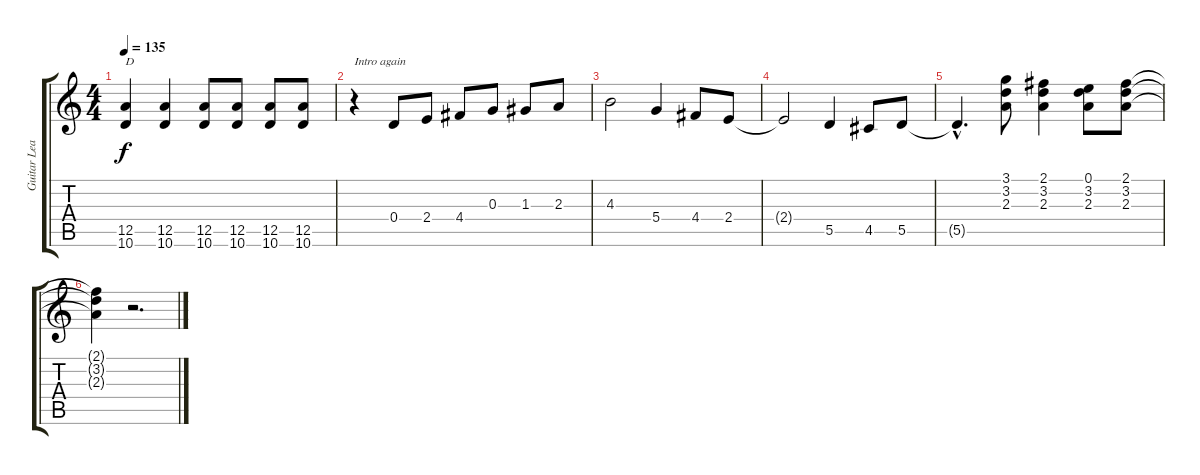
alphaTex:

\track ("Guitar Lead" "Guitar Lea") {instrument distortionguitar}
\staff {score tabs}
\tuning (E4 B3 G3 D3 A2 E2) {hide}
\ts (4 4)
\tempo 135
\clef g2
\ks c
(12.5 10.6).4{txt "D" dy f} (12.5 10.6).4 (12.5 10.6).8 (12.5 10.6).8 (12.5 10.6).8 (12.5 10.6).8 |
r.4{txt "Intro again"} 0.4.8{volume 8} 2.4.8 4.4.8 0.3.8 1.3.8 2.3.8 |
4.3.2 5.4.4 4.4.8 2.4.8 |
2.4{t}.2 5.5.4 4.5.8 5.5.8 |
5.5{hac t}.4{d} (3.1 3.2 2.3).8 (2.1 3.2 2.3).4 (0.1 3.2 2.3).8 (2.1 3.2 2.3).8 |
(2.1{t} 3.2{t} 2.3{t}).4 r.2{d}
